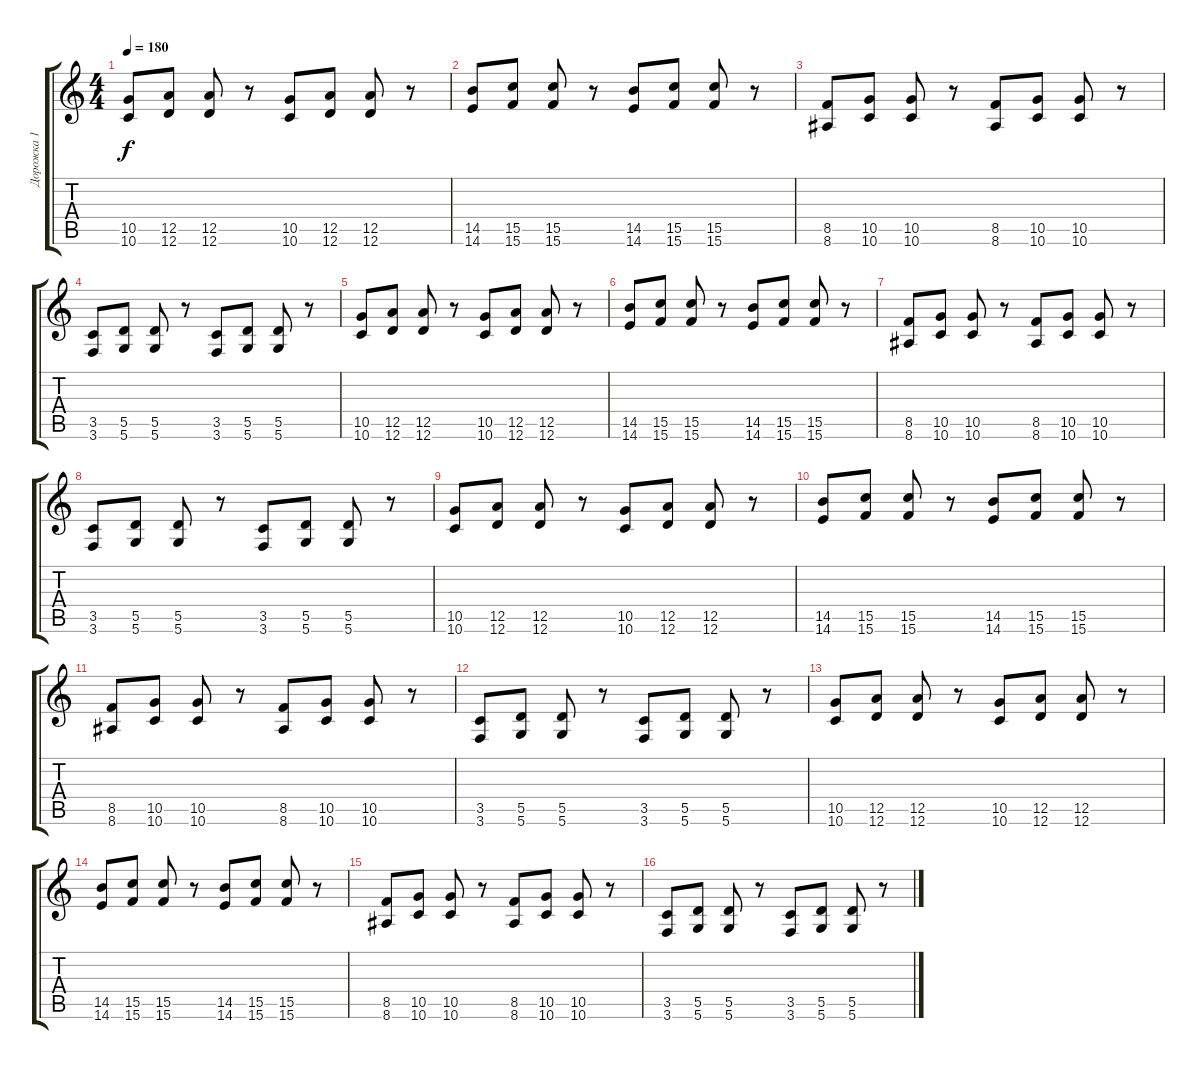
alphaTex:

\track ("Дорожка 1" "Дорожка 1") {instrument distortionguitar}
\staff {score tabs}
\tuning (E4 B3 G3 D3 A2 D2) {hide}
\ts (4 4)
\tempo 180
\clef g2
\ks c
(10.5 10.6).8{dy f} (12.5 12.6).8 (12.5 12.6).8 r.8 (10.5 10.6).8 (12.5 12.6).8 (12.5 12.6).8 r.8 |
(14.5 14.6).8 (15.5 15.6).8 (15.5 15.6).8 r.8 (14.5 14.6).8 (15.5 15.6).8 (15.5 15.6).8 r.8 |
(8.5 8.6).8 (10.5 10.6).8 (10.5 10.6).8 r.8 (8.5 8.6).8 (10.5 10.6).8 (10.5 10.6).8 r.8 |
(3.5 3.6).8 (5.5 5.6).8 (5.5 5.6).8 r.8 (3.5 3.6).8 (5.5 5.6).8 (5.5 5.6).8 r.8 |
(10.5 10.6).8 (12.5 12.6).8 (12.5 12.6).8 r.8 (10.5 10.6).8 (12.5 12.6).8 (12.5 12.6).8 r.8 |
(14.5 14.6).8 (15.5 15.6).8 (15.5 15.6).8 r.8 (14.5 14.6).8 (15.5 15.6).8 (15.5 15.6).8 r.8 |
(8.5 8.6).8 (10.5 10.6).8 (10.5 10.6).8 r.8 (8.5 8.6).8 (10.5 10.6).8 (10.5 10.6).8 r.8 |
(3.5 3.6).8 (5.5 5.6).8 (5.5 5.6).8 r.8 (3.5 3.6).8 (5.5 5.6).8 (5.5 5.6).8 r.8 |
(10.5 10.6).8 (12.5 12.6).8 (12.5 12.6).8 r.8 (10.5 10.6).8 (12.5 12.6).8 (12.5 12.6).8 r.8 |
(14.5 14.6).8 (15.5 15.6).8 (15.5 15.6).8 r.8 (14.5 14.6).8 (15.5 15.6).8 (15.5 15.6).8 r.8 |
(8.5 8.6).8 (10.5 10.6).8 (10.5 10.6).8 r.8 (8.5 8.6).8 (10.5 10.6).8 (10.5 10.6).8 r.8 |
(3.5 3.6).8 (5.5 5.6).8 (5.5 5.6).8 r.8 (3.5 3.6).8 (5.5 5.6).8 (5.5 5.6).8 r.8 |
(10.5 10.6).8 (12.5 12.6).8 (12.5 12.6).8 r.8 (10.5 10.6).8 (12.5 12.6).8 (12.5 12.6).8 r.8 |
(14.5 14.6).8 (15.5 15.6).8 (15.5 15.6).8 r.8 (14.5 14.6).8 (15.5 15.6).8 (15.5 15.6).8 r.8 |
(8.5 8.6).8 (10.5 10.6).8 (10.5 10.6).8 r.8 (8.5 8.6).8 (10.5 10.6).8 (10.5 10.6).8 r.8 |
(3.5 3.6).8 (5.5 5.6).8 (5.5 5.6).8 r.8 (3.5 3.6).8 (5.5 5.6).8 (5.5 5.6).8 r.8
